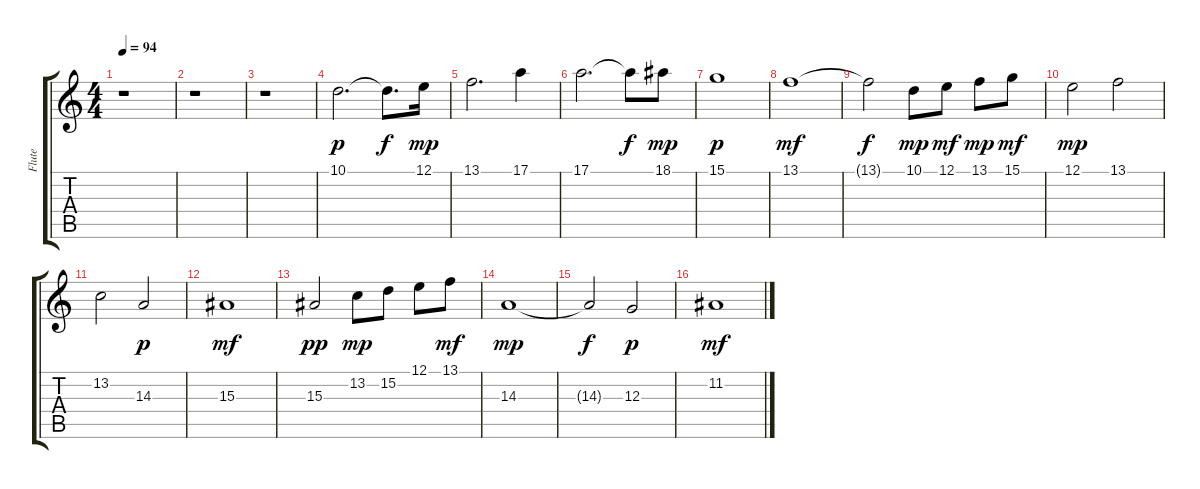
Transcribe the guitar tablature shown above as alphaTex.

\track ("Flute                   " "Flute     ") {instrument musicbox}
\staff {score tabs}
\tuning (E4 B3 G3 D3 A2 E2) {hide}
\ts (4 4)
\tempo 94
\clef g2
\ks c
r.1{dy f} |
r.1 |
r.1 |
10.1.2{d dy p volume 15} 10.1{t}.8{d dy f} 12.1.16{dy mp} |
13.1.2{d} 17.1.4 |
17.1.2{d} 17.1{t}.8{dy f} 18.1.8{dy mp} |
15.1.1{dy p} |
13.1.1{dy mf} |
13.1{t}.2{dy f} 10.1.8{dy mp} 12.1.8{dy mf} 13.1.8{dy mp} 15.1.8{dy mf} |
12.1.2{dy mp} 13.1.2 |
13.2.2 14.3.2{dy p} |
15.3.1{dy mf} |
15.3.2{dy pp} 13.2.8{dy mp} 15.2.8 12.1.8 13.1.8{dy mf} |
14.3.1{dy mp} |
14.3{t}.2{dy f} 12.3.2{dy p} |
11.2.1{dy mf}
